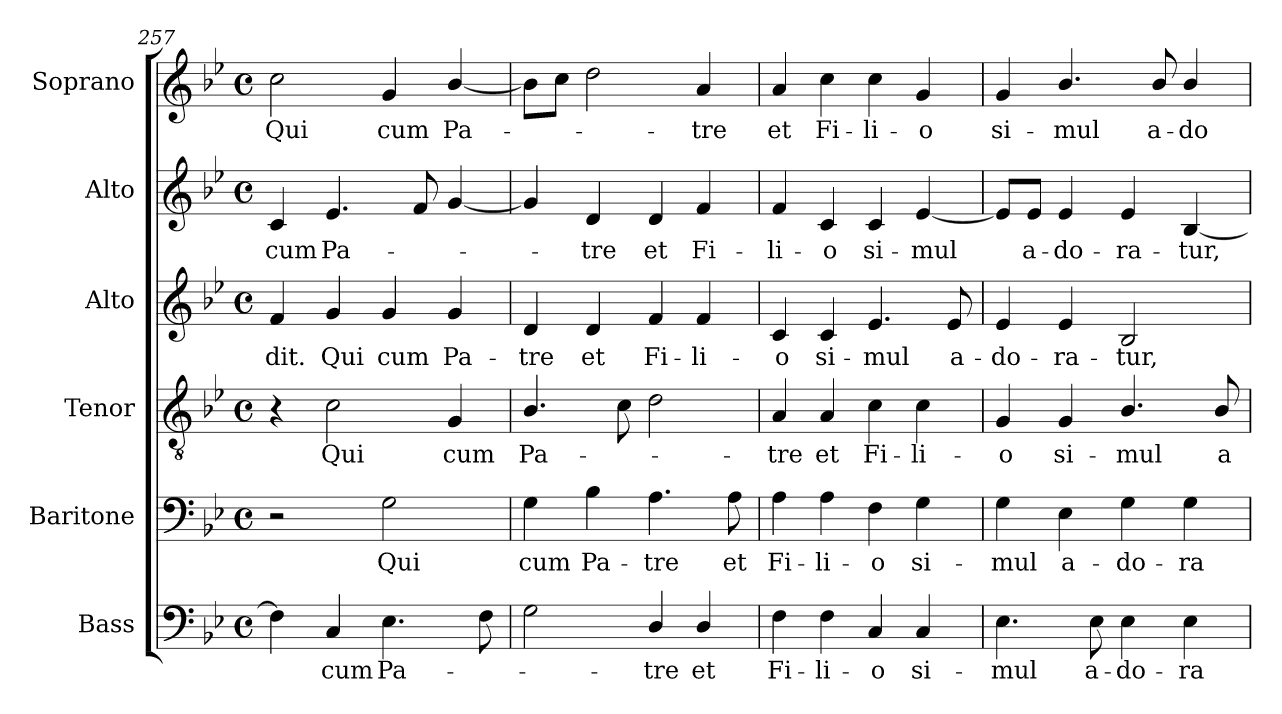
**kern	**text	**kern	**text	**kern	**text	**kern	**text	**kern	**text	**kern	**text
*part6	*part6	*part5	*part5	*part4	*part4	*part3	*part3	*part2	*part2	*part1	*part1
*staff6	*staff6	*staff5	*staff5	*staff4	*staff4	*staff3	*staff3	*staff2	*staff2	*staff1	*staff1
*I"Bass	*	*I"Baritone	*	*I"Tenor	*	*I"Alto	*	*I"Alto	*	*I"Soprano	*
*I'B.	*	*I'Bar.	*	*I'T.	*	*I'A.	*	*I'A.	*	*I'S.	*
*clefF4	*	*clefF4	*	*clefGv2	*	*clefG2	*	*clefG2	*	*clefG2	*
*	*	*	*	*ITrd7c12	*	*	*	*	*	*	*
*k[b-e-]	*	*k[b-e-]	*	*k[b-e-]	*	*k[b-e-]	*	*k[b-e-]	*	*k[b-e-]	*
*B-:	*	*B-:	*	*B-:	*	*B-:	*	*B-:	*	*B-:	*
*M4/4	*	*M4/4	*	*M4/4	*	*M4/4	*	*M4/4	*	*M4/4	*
*met(c)	*	*met(c)	*	*met(c)	*	*met(c)	*	*met(c)	*	*met(c)	*
=257	=257	=257	=257	=257	=257	=257	=257	=257	=257	=257	=257
!	!	!	!	!	!	!	!LO:LY:b:color=#000000	!	!	!	!
!	!	!	!	!	!	!	!	!	!LO:LY:b:color=#000000	!	!
!	!	!	!	!	!	!	!	!	!	!	!LO:LY:b:color=#000000
4Fi\]	.	2r	.	4r	.	4fi/	-dit.	4ci/	cum	2cci\	Qui
!	!LO:LY:b:color=#000000	!	!	!	!	!	!	!	!	!	!
!	!	!	!	!	!LO:LY:b:color=#000000	!	!	!	!	!	!
!	!	!	!	!	!	!	!LO:LY:b:color=#000000	!	!	!	!
!	!	!	!	!	!	!	!	!	!LO:LY:b:color=#000000	!	!
4Ci/	cum	.	.	2Ci\	Qui	4gi/	Qui	4.e-i/	Pa-	.	.
!	!LO:LY:b:color=#000000	!	!	!	!	!	!	!	!	!	!
!	!	!	!LO:LY:b:color=#000000	!	!	!	!	!	!	!	!
!	!	!	!	!	!	!	!LO:LY:b:color=#000000	!	!	!	!
!	!	!	!	!	!	!	!	!	!	!	!LO:LY:b:color=#000000
4.E-i\	Pa-	2Gi\	Qui	.	.	4gi/	cum	.	.	4gi/	cum
.	.	.	.	.	.	.	.	8fi/	.	.	.
!	!	!	!	!	!LO:LY:b:color=#000000	!	!	!	!	!	!
!	!	!	!	!	!	!	!LO:LY:b:color=#000000	!	!	!	!
!	!	!	!	!	!	!	!	!	!	!	!LO:LY:b:color=#000000
.	.	.	.	4GGi/	cum	4gi/	Pa-	[4gi/	.	[4b-i/	Pa-
8Fi\	.	.	.	.	.	.	.	.	.	.	.
!!LO:PB:g=z
=258	=258	=258	=258	=258	=258	=258	=258	=258	=258	=258	=258
!	!	!	!LO:LY:b:color=#000000	!	!	!	!	!	!	!	!
!	!	!	!	!	!LO:LY:b:color=#000000	!	!	!	!	!	!
!	!	!	!	!	!	!	!LO:LY:b:color=#000000	!	!	!	!
2Gi\	.	4Gi\	cum	4.BB-i/	Pa-	4di/	-tre	4gi/]	.	8b-i\L]	.
.	.	.	.	.	.	.	.	.	.	8cci\J	.
!	!	!	!LO:LY:b:color=#000000	!	!	!	!	!	!	!	!
!	!	!	!	!	!	!	!LO:LY:b:color=#000000	!	!	!	!
!	!	!	!	!	!	!	!	!	!LO:LY:b:color=#000000	!	!
.	.	4B-i\	Pa-	.	.	4di/	et	4di/	-tre	2ddi\	.
.	.	.	.	8Ci\	.	.	.	.	.	.	.
!	!LO:LY:b:color=#000000	!	!	!	!	!	!	!	!	!	!
!	!	!	!LO:LY:b:color=#000000	!	!	!	!	!	!	!	!
!	!	!	!	!	!	!	!LO:LY:b:color=#000000	!	!	!	!
!	!	!	!	!	!	!	!	!	!LO:LY:b:color=#000000	!	!
4Di/	-tre	4.Ai\	-tre	2Di\	.	4fi/	Fi-	4di/	et	.	.
!	!LO:LY:b:color=#000000	!	!	!	!	!	!	!	!	!	!
!	!	!	!	!	!	!	!LO:LY:b:color=#000000	!	!	!	!
!	!	!	!	!	!	!	!	!	!LO:LY:b:color=#000000	!	!
!	!	!	!	!	!	!	!	!	!	!	!LO:LY:b:color=#000000
4Di/	et	.	.	.	.	4fi/	-li-	4fi/	Fi-	4ai/	-tre
!	!	!	!LO:LY:b:color=#000000	!	!	!	!	!	!	!	!
.	.	8Ai\	et	.	.	.	.	.	.	.	.
=259	=259	=259	=259	=259	=259	=259	=259	=259	=259	=259	=259
!	!LO:LY:b:color=#000000	!	!	!	!	!	!	!	!	!	!
!	!	!	!LO:LY:b:color=#000000	!	!	!	!	!	!	!	!
!	!	!	!	!	!LO:LY:b:color=#000000	!	!	!	!	!	!
!	!	!	!	!	!	!	!LO:LY:b:color=#000000	!	!	!	!
!	!	!	!	!	!	!	!	!	!LO:LY:b:color=#000000	!	!
!	!	!	!	!	!	!	!	!	!	!	!LO:LY:b:color=#000000
4Fi\	Fi-	4Ai\	Fi-	4AAi/	-tre	4ci/	-o	4fi/	-li-	4ai/	et
!	!LO:LY:b:color=#000000	!	!	!	!	!	!	!	!	!	!
!	!	!	!LO:LY:b:color=#000000	!	!	!	!	!	!	!	!
!	!	!	!	!	!LO:LY:b:color=#000000	!	!	!	!	!	!
!	!	!	!	!	!	!	!LO:LY:b:color=#000000	!	!	!	!
!	!	!	!	!	!	!	!	!	!LO:LY:b:color=#000000	!	!
!	!	!	!	!	!	!	!	!	!	!	!LO:LY:b:color=#000000
4Fi\	-li-	4Ai\	-li-	4AAi/	et	4ci/	si-	4ci/	-o	4cci\	Fi-
!	!LO:LY:b:color=#000000	!	!	!	!	!	!	!	!	!	!
!	!	!	!LO:LY:b:color=#000000	!	!	!	!	!	!	!	!
!	!	!	!	!	!LO:LY:b:color=#000000	!	!	!	!	!	!
!	!	!	!	!	!	!	!LO:LY:b:color=#000000	!	!	!	!
!	!	!	!	!	!	!	!	!	!LO:LY:b:color=#000000	!	!
!	!	!	!	!	!	!	!	!	!	!	!LO:LY:b:color=#000000
4Ci/	-o	4Fi\	-o	4Ci\	Fi-	4.e-i/	-mul	4ci/	si-	4cci\	-li-
!	!LO:LY:b:color=#000000	!	!	!	!	!	!	!	!	!	!
!	!	!	!LO:LY:b:color=#000000	!	!	!	!	!	!	!	!
!	!	!	!	!	!LO:LY:b:color=#000000	!	!	!	!	!	!
!	!	!	!	!	!	!	!	!	!LO:LY:b:color=#000000	!	!
!	!	!	!	!	!	!	!	!	!	!	!LO:LY:b:color=#000000
4Ci/	si-	4Gi\	si-	4Ci\	-li-	.	.	[4e-i/	-mul	4gi/	-o
!	!	!	!	!	!	!	!LO:LY:b:color=#000000	!	!	!	!
.	.	.	.	.	.	8e-i/	a-	.	.	.	.
=260	=260	=260	=260	=260	=260	=260	=260	=260	=260	=260	=260
!	!LO:LY:b:color=#000000	!	!	!	!	!	!	!	!	!	!
!	!	!	!LO:LY:b:color=#000000	!	!	!	!	!	!	!	!
!	!	!	!	!	!LO:LY:b:color=#000000	!	!	!	!	!	!
!	!	!	!	!	!	!	!LO:LY:b:color=#000000	!	!	!	!
!	!	!	!	!	!	!	!	!	!	!	!LO:LY:b:color=#000000
4.E-i\	-mul	4Gi\	-mul	4GGi/	-o	4e-i/	-do-	8e-i/L]	.	4gi/	si-
!	!	!	!	!	!	!	!	!	!LO:LY:b:color=#000000	!	!
.	.	.	.	.	.	.	.	8e-i/J	a-	.	.
!	!	!	!LO:LY:b:color=#000000	!	!	!	!	!	!	!	!
!	!	!	!	!	!LO:LY:b:color=#000000	!	!	!	!	!	!
!	!	!	!	!	!	!	!LO:LY:b:color=#000000	!	!	!	!
!	!	!	!	!	!	!	!	!	!LO:LY:b:color=#000000	!	!
!	!	!	!	!	!	!	!	!	!	!	!LO:LY:b:color=#000000
.	.	4E-i\	a-	4GGi/	si-	4e-i/	-ra-	4e-i/	-do-	4.b-i/	-mul
!	!LO:LY:b:color=#000000	!	!	!	!	!	!	!	!	!	!
8E-i\	a-	.	.	.	.	.	.	.	.	.	.
!	!LO:LY:b:color=#000000	!	!	!	!	!	!	!	!	!	!
!	!	!	!LO:LY:b:color=#000000	!	!	!	!	!	!	!	!
!	!	!	!	!	!LO:LY:b:color=#000000	!	!	!	!	!	!
!	!	!	!	!	!	!	!LO:LY:b:color=#000000	!	!	!	!
!	!	!	!	!	!	!	!	!	!LO:LY:b:color=#000000	!	!
4E-i\	-do-	4Gi\	-do-	4.BB-i/	-mul	2B-i/	-tur,	4e-i/	-ra-	.	.
!	!	!	!	!	!	!	!	!	!	!	!LO:LY:b:color=#000000
.	.	.	.	.	.	.	.	.	.	8b-i/	a-
!	!LO:LY:b:color=#000000	!	!	!	!	!	!	!	!	!	!
!	!	!	!LO:LY:b:color=#000000	!	!	!	!	!	!	!	!
!	!	!	!	!	!	!	!	!	!LO:LY:b:color=#000000	!	!
!	!	!	!	!	!	!	!	!	!	!	!LO:LY:b:color=#000000
4E-i\	-ra-	4Gi\	-ra-	.	.	.	.	[4B-i/	-tur,	4b-i/	-do-
!	!	!	!	!	!LO:LY:b:color=#000000	!	!	!	!	!	!
.	.	.	.	8BB-i/	a-	.	.	.	.	.	.
=	=	=	=	=	=	=	=	=	=	=	=
*-	*-	*-	*-	*-	*-	*-	*-	*-	*-	*-	*-
